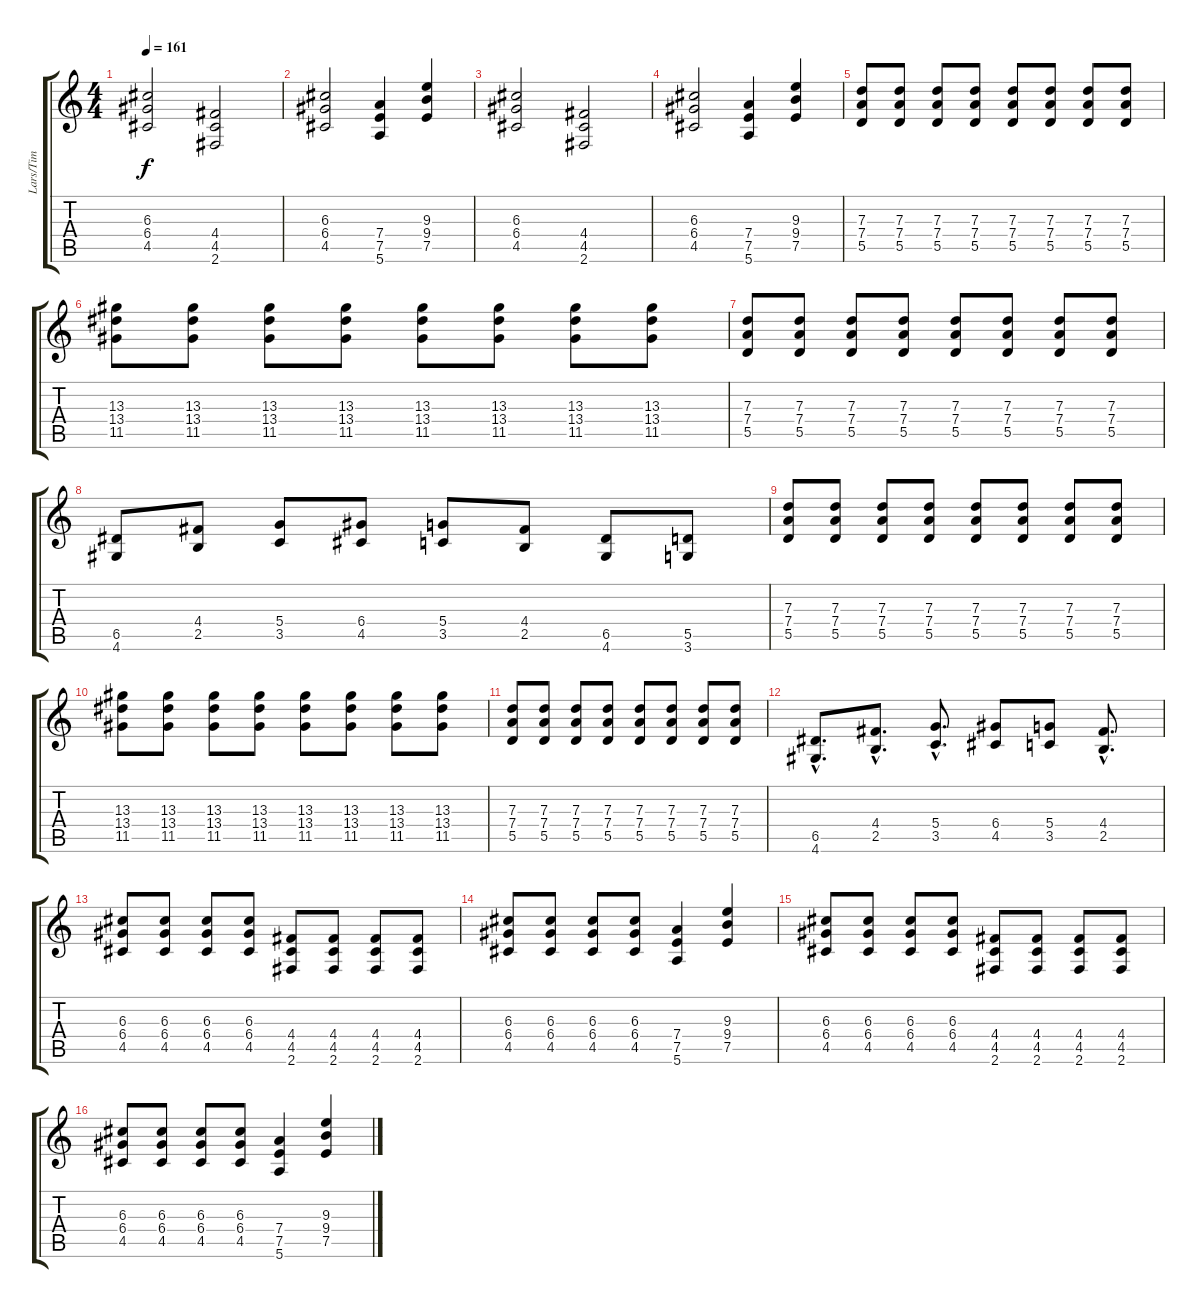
\track ("Lars/Tim" "Lars/Tim") {instrument distortionguitar}
\staff {score tabs}
\tuning (E4 B3 G3 D3 A2 E2) {hide}
\ts (4 4)
\tempo 161
\clef g2
\ks c
(6.3 6.4 4.5).2{dy f instrument distortionguitar} (4.4 4.5 2.6).2 |
(6.3 6.4 4.5).2 (7.4 7.5 5.6).4 (9.3 9.4 7.5).4 |
(6.3 6.4 4.5).2 (4.4 4.5 2.6).2 |
(6.3 6.4 4.5).2 (7.4 7.5 5.6).4 (9.3 9.4 7.5).4 |
(7.3 7.4 5.5).8 (7.3 7.4 5.5).8 (7.3 7.4 5.5).8 (7.3 7.4 5.5).8 (7.3 7.4 5.5).8 (7.3 7.4 5.5).8 (7.3 7.4 5.5).8 (7.3 7.4 5.5).8 |
(13.3 13.4 11.5).8 (13.3 13.4 11.5).8 (13.3 13.4 11.5).8 (13.3 13.4 11.5).8 (13.3 13.4 11.5).8 (13.3 13.4 11.5).8 (13.3 13.4 11.5).8 (13.3 13.4 11.5).8 |
(7.3 7.4 5.5).8 (7.3 7.4 5.5).8 (7.3 7.4 5.5).8 (7.3 7.4 5.5).8 (7.3 7.4 5.5).8 (7.3 7.4 5.5).8 (7.3 7.4 5.5).8 (7.3 7.4 5.5).8 |
(6.5 4.6).8 (4.4 2.5).8 (5.4 3.5).8 (6.4 4.5).8 (5.4 3.5).8 (4.4 2.5).8 (6.5 4.6).8 (5.5 3.6).8 |
(7.3 7.4 5.5).8 (7.3 7.4 5.5).8 (7.3 7.4 5.5).8 (7.3 7.4 5.5).8 (7.3 7.4 5.5).8 (7.3 7.4 5.5).8 (7.3 7.4 5.5).8 (7.3 7.4 5.5).8 |
(13.3 13.4 11.5).8 (13.3 13.4 11.5).8 (13.3 13.4 11.5).8 (13.3 13.4 11.5).8 (13.3 13.4 11.5).8 (13.3 13.4 11.5).8 (13.3 13.4 11.5).8 (13.3 13.4 11.5).8 |
(7.3 7.4 5.5).8 (7.3 7.4 5.5).8 (7.3 7.4 5.5).8 (7.3 7.4 5.5).8 (7.3 7.4 5.5).8 (7.3 7.4 5.5).8 (7.3 7.4 5.5).8 (7.3 7.4 5.5).8 |
(6.5{hac} 4.6{hac}).8{d} (4.4{hac} 2.5{hac}).8{d} (5.4{hac} 3.5{hac}).8{d} (6.4 4.5).8 (5.4 3.5).8 (4.4{hac} 2.5{hac}).8{d} |
(6.3 6.4 4.5).8 (6.3 6.4 4.5).8 (6.3 6.4 4.5).8 (6.3 6.4 4.5).8 (4.4 4.5 2.6).8 (4.4 4.5 2.6).8 (4.4 4.5 2.6).8 (4.4 4.5 2.6).8 |
(6.3 6.4 4.5).8 (6.3 6.4 4.5).8 (6.3 6.4 4.5).8 (6.3 6.4 4.5).8 (7.4 7.5 5.6).4 (9.3 9.4 7.5).4 |
(6.3 6.4 4.5).8 (6.3 6.4 4.5).8 (6.3 6.4 4.5).8 (6.3 6.4 4.5).8 (4.4 4.5 2.6).8 (4.4 4.5 2.6).8 (4.4 4.5 2.6).8 (4.4 4.5 2.6).8 |
(6.3 6.4 4.5).8 (6.3 6.4 4.5).8 (6.3 6.4 4.5).8 (6.3 6.4 4.5).8 (7.4 7.5 5.6).4 (9.3 9.4 7.5).4
